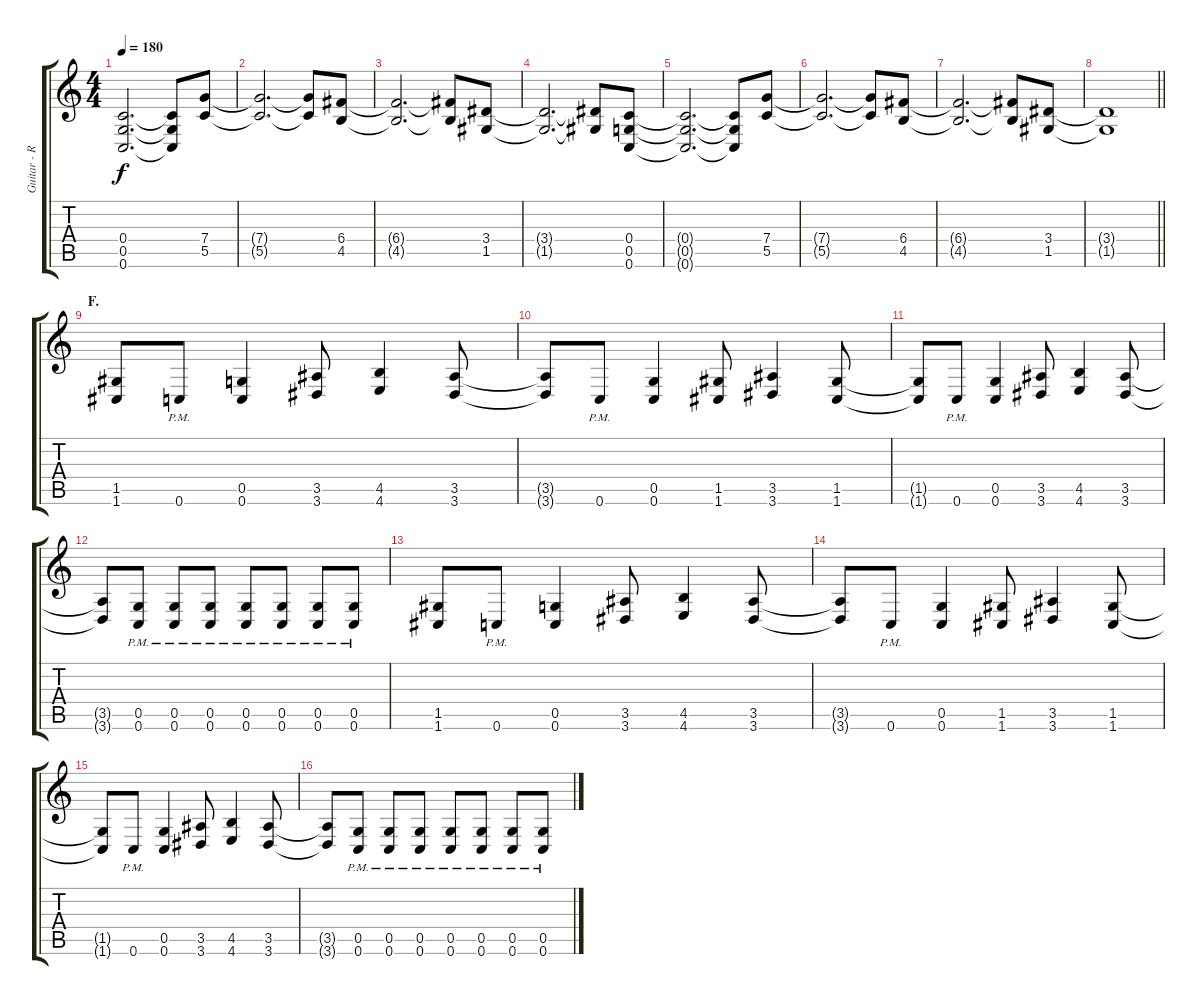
\track ("Guitar - Right" "Guitar - R") {instrument distortionguitar}
\staff {score tabs}
\tuning (D4 A3 F3 C3 G2 C2) {hide}
\ts (4 4)
\tempo 180
\clef g2
\ks c
(0.4{t} 0.5{t} 0.6{t}).2{d dy f} (0.4{t} 0.5{t} 0.6{t}).8 (7.4 5.5).8 |
(7.4{t} 5.5{t}).2{d} (7.4{t} 5.5{t}).8 (6.4 4.5).8 |
(6.4{t} 4.5{t}).2{d} (6.4{t} 4.5{t}).8 (3.4 1.5).8 |
(3.4{t} 1.5{t}).2{d} (3.4{t} 1.5{t}).8 (0.4 0.5 0.6).8 |
(0.4{t} 0.5{t} 0.6{t}).2{d} (0.4{t} 0.5{t} 0.6{t}).8 (7.4 5.5).8 |
(7.4{t} 5.5{t}).2{d} (7.4{t} 5.5{t}).8 (6.4 4.5).8 |
(6.4{t} 4.5{t}).2{d} (6.4{t} 4.5{t}).8 (3.4 1.5).8 |
\barLineRight lightlight
(3.4{t} 1.5{t}).1 |
\section ("" "F.")
(1.5 1.6).8 0.6{pm}.8 (0.5 0.6).4 (3.5 3.6).8 (4.5 4.6).4 (3.5 3.6).8 |
(3.5{t} 3.6{t}).8 0.6{pm}.8 (0.5 0.6).4 (1.5 1.6).8 (3.5 3.6).4 (1.5 1.6).8 |
(1.5{t} 1.6{t}).8 0.6{pm}.8 (0.5 0.6).4 (3.5 3.6).8 (4.5 4.6).4 (3.5 3.6).8 |
(3.5{t} 3.6{t}).8 (0.5{pm} 0.6{pm}).8 (0.5{pm} 0.6{pm}).8 (0.5{pm} 0.6{pm}).8 (0.5{pm} 0.6{pm}).8 (0.5{pm} 0.6{pm}).8 (0.5{pm} 0.6{pm}).8 (0.5{pm} 0.6{pm}).8 |
(1.5 1.6).8 0.6{pm}.8 (0.5 0.6).4 (3.5 3.6).8 (4.5 4.6).4 (3.5 3.6).8 |
(3.5{t} 3.6{t}).8 0.6{pm}.8 (0.5 0.6).4 (1.5 1.6).8 (3.5 3.6).4 (1.5 1.6).8 |
(1.5{t} 1.6{t}).8 0.6{pm}.8 (0.5 0.6).4 (3.5 3.6).8 (4.5 4.6).4 (3.5 3.6).8 |
(3.5{t} 3.6{t}).8 (0.5{pm} 0.6{pm}).8 (0.5{pm} 0.6{pm}).8 (0.5{pm} 0.6{pm}).8 (0.5{pm} 0.6{pm}).8 (0.5{pm} 0.6{pm}).8 (0.5{pm} 0.6{pm}).8 (0.5{pm} 0.6{pm}).8
